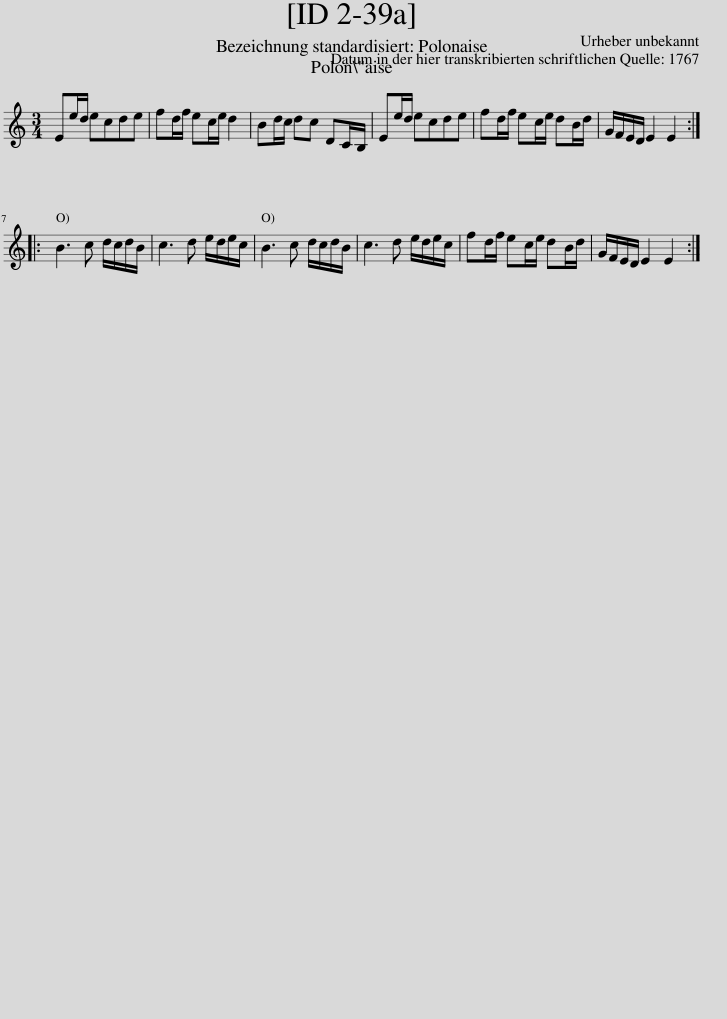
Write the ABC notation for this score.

X:1
L:1/8
M:3/4
I:linebreak $
K:C
V:1 treble
V:1
 Ee/d/ ecde | fd/f/ ec/e/ d2 | Bd/c/ dc DC/B,/ | Ee/d/ ecde | fd/f/ ec/e/ dB/d/ | %5
 G/F/E/D/ E2 E2 ::$ B3 c d/c/d/B/ | c3 d e/d/e/c/ | B3 c d/c/d/B/ | c3 d e/d/e/c/ | %10
 fd/f/ ec/e/ dB/d/ | G/F/E/D/ E2 E2 :| %12
